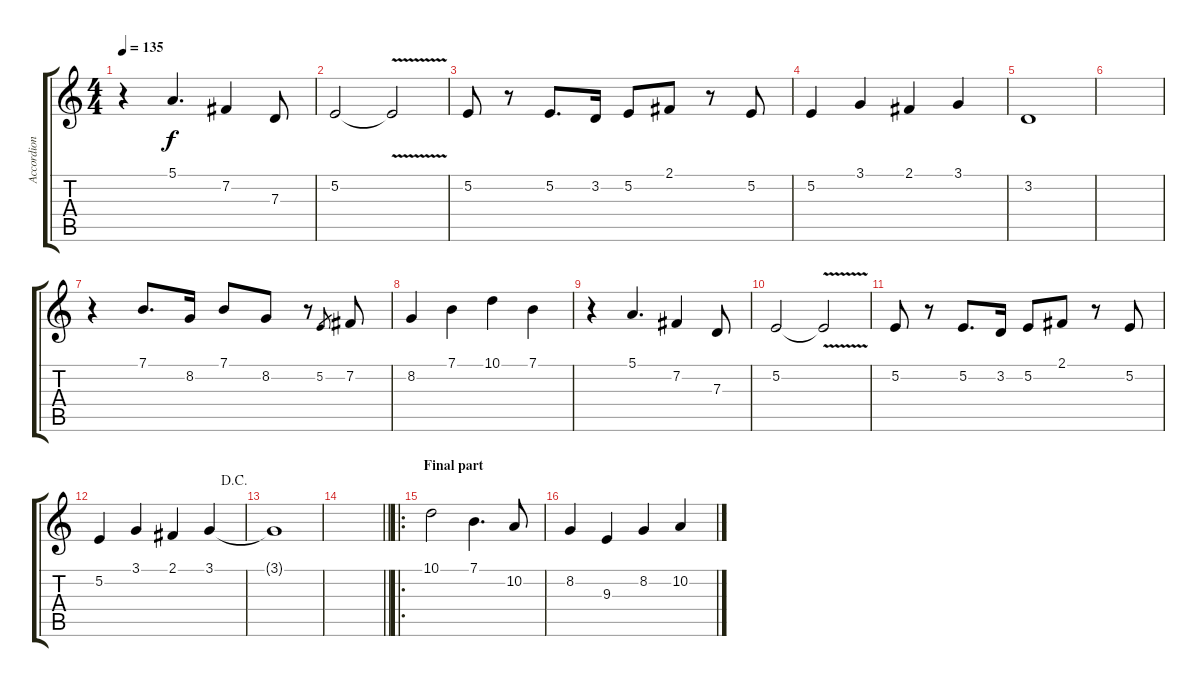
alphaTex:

\track ("Accordion" "Accordion") {instrument accordion}
\staff {score tabs}
\tuning (E4 B3 G3 D3 A2 E2) {hide}
\ts (4 4)
\tempo 135
\clef g2
\ks c
r.4{dy f} 5.1.4{d} 7.2.4 7.3.8 |
5.2.2 5.2{v t}.2 |
5.2.8 r.8 5.2.8{d} 3.2.16 5.2.8 2.1.8 r.8 5.2.8 |
5.2.4 3.1.4 2.1.4 3.1.4 |
3.2.1 |
|
r.4 7.1.8{d} 8.2.16 7.1.8 8.2.8 r.8 5.2.8{gr} 7.2.8 |
8.2.4 7.1.4 10.1.4 7.1.4 |
r.4 5.1.4{d} 7.2.4 7.3.8 |
5.2.2 5.2{v t}.2 |
5.2.8 r.8 5.2.8{d} 3.2.16 5.2.8 2.1.8 r.8 5.2.8 |
\jump dacapo
5.2.4 3.1.4 2.1.4 3.1.4 |
3.1{t}.1 |
\barLineRight lightlight
|
\ro
\section ("" "Final part")
10.1.2 7.1.4{d} 10.2.8 |
8.2.4 9.3.4 8.2.4 10.2.4
